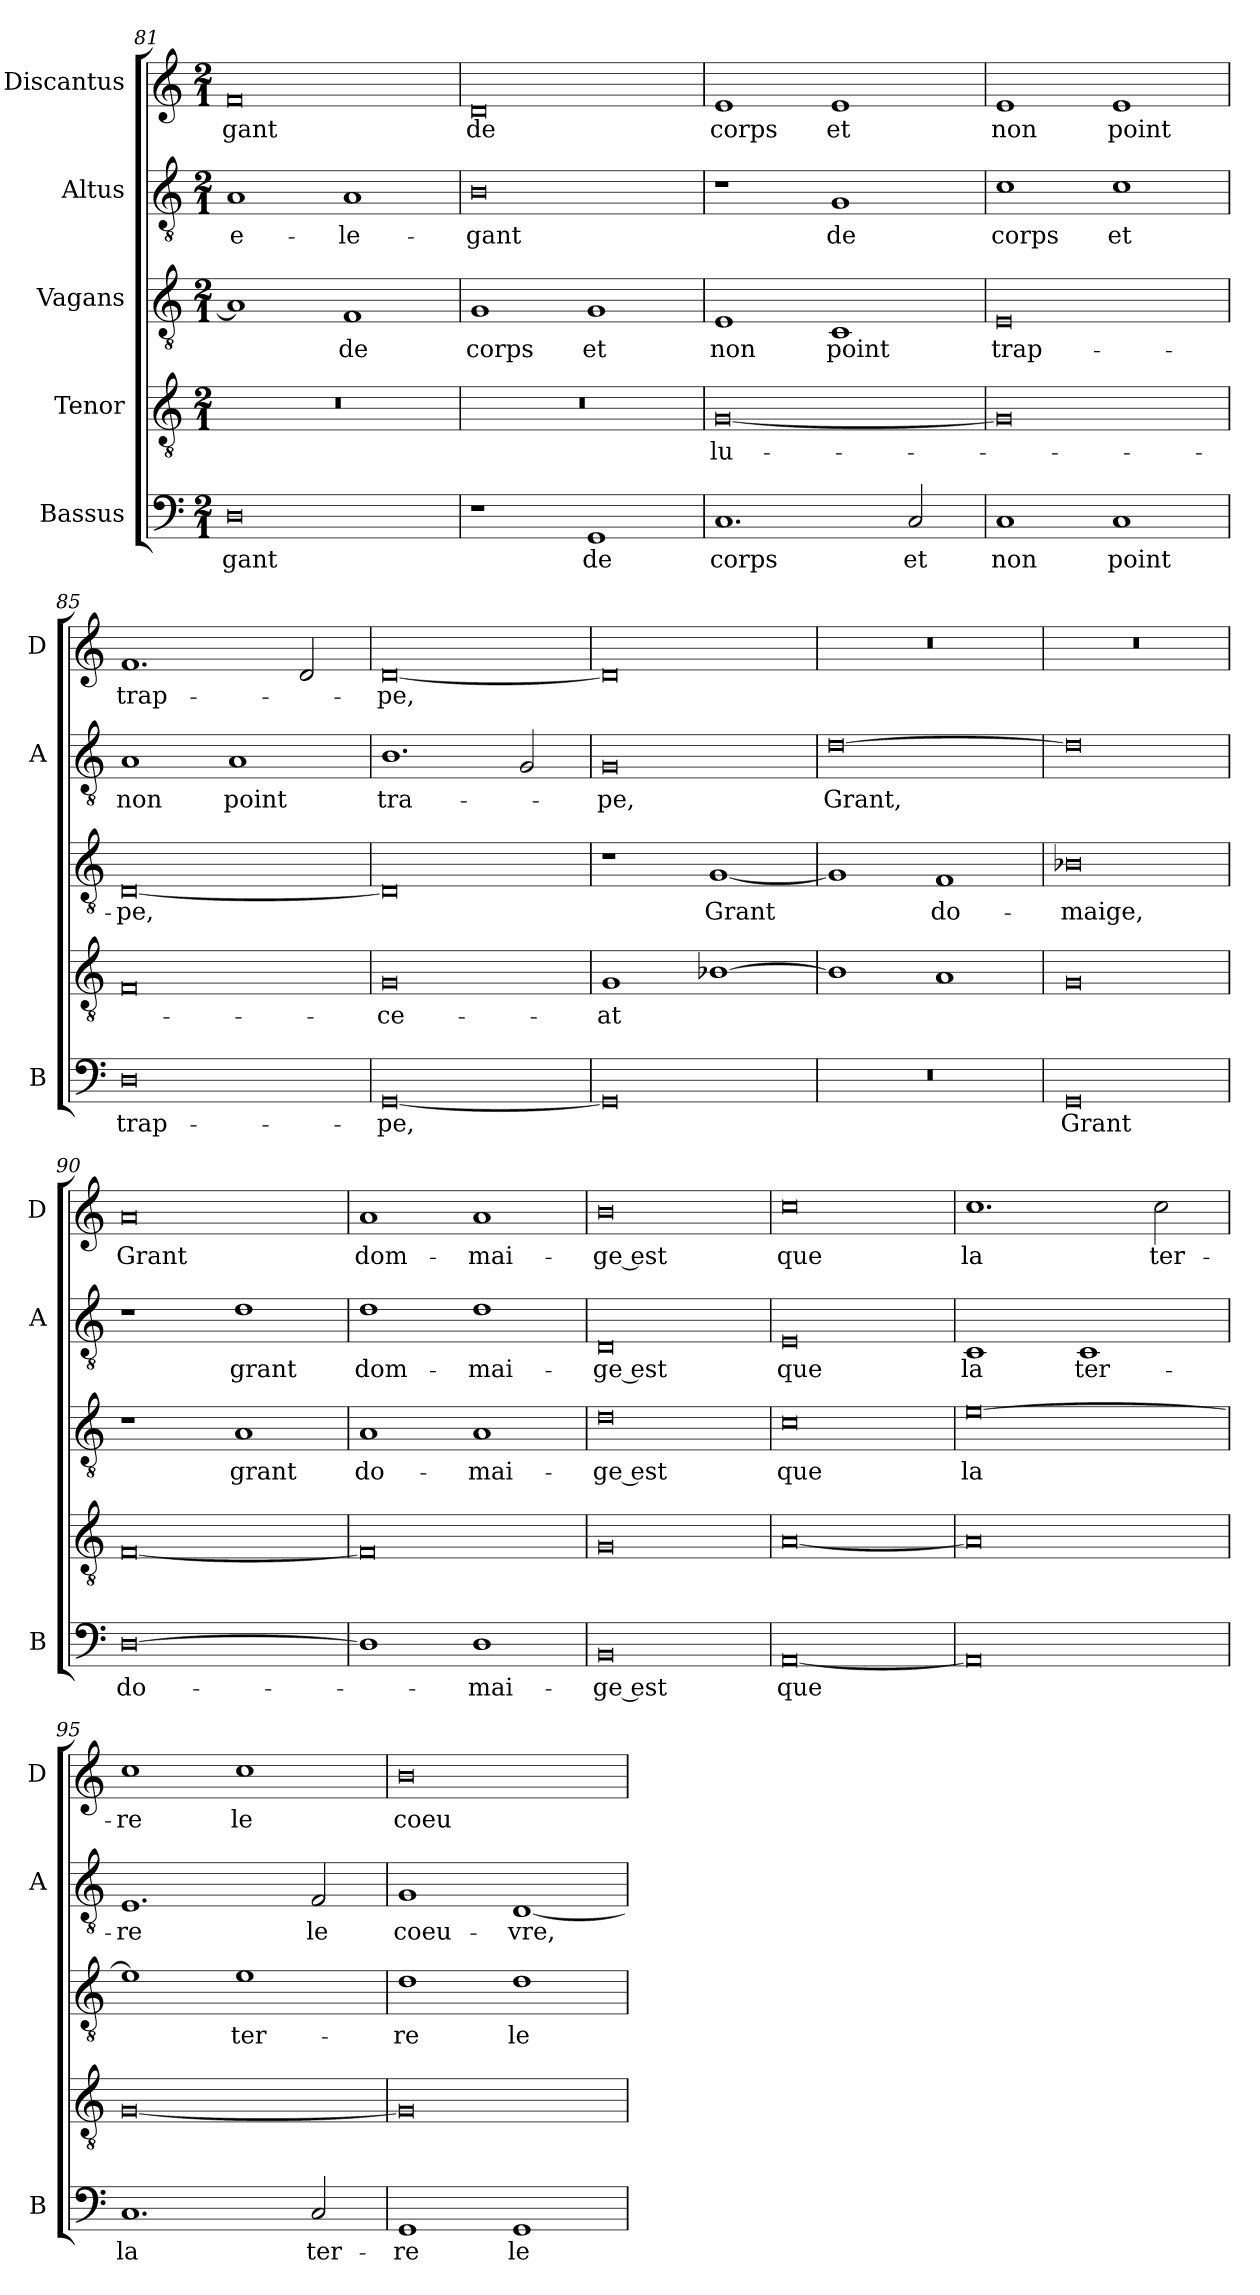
**kern	**text	**kern	**text	**kern	**text	**kern	**text	**kern	**text
*part5	*part5	*part4	*part4	*part3	*part3	*part2	*part2	*part1	*part1
*staff5	*staff5	*staff4	*staff4	*staff3	*staff3	*staff2	*staff2	*staff1	*staff1
*I"Bassus	*	*I"Tenor	*	*I"Vagans	*	*I"Altus	*	*I"Discantus	*
*I'B	*	*	*	*	*	*I'A	*	*I'D	*
*clefF4	*	*clefGv2	*	*clefGv2	*	*clefGv2	*	*clefG2	*
*k[]	*	*k[]	*	*k[]	*	*k[]	*	*k[]	*
*M2/1	*	*M2/1	*	*M2/1	*	*M2/1	*	*M2/1	*
=81	=81	=81	=81	=81	=81	=81	=81	=81	=81
0D	-gant	0r	.	1A]	.	1A	e-	0f	-gant
.	.	.	.	1F	de	1A	-le-	.	.
=82	=82	=82	=82	=82	=82	=82	=82	=82	=82
1r	.	0r	.	1G	corps	0B	-gant	0d	de
1GG	de	.	.	1G	et	.	.	.	.
=83	=83	=83	=83	=83	=83	=83	=83	=83	=83
1.C	corps	[0G	lu-	1E	non	1r	.	1e	corps
.	.	.	.	1C	point	1G	de	1e	et
2C/	et	.	.	.	.	.	.	.	.
=84	=84	=84	=84	=84	=84	=84	=84	=84	=84
1C	non	0G]	.	0E	trap-	1c	corps	1e	non
1C	point	.	.	.	.	1c	et	1e	point
=85	=85	=85	=85	=85	=85	=85	=85	=85	=85
0D	trap-	0F	.	[0D	-pe,	1A	non	1.f	trap-
.	.	.	.	.	.	1A	point	.	.
.	.	.	.	.	.	.	.	2d/	.
=86	=86	=86	=86	=86	=86	=86	=86	=86	=86
[0GG	-pe,	0G	-ce-	0D]	.	1.B	tra-	[0d	-pe,
.	.	.	.	.	.	2G/	.	.	.
=87	=87	=87	=87	=87	=87	=87	=87	=87	=87
0GG]	.	1G	-at	1r	.	0G	-pe,	0d]	.
.	.	[1B-X	.	[1G	Grant	.	.	.	.
=88	=88	=88	=88	=88	=88	=88	=88	=88	=88
0r	.	1B-]	.	1G]	.	[0d	Grant,	0r	.
.	.	1A	.	1F	do-	.	.	.	.
=89	=89	=89	=89	=89	=89	=89	=89	=89	=89
0GG	Grant	0G	.	0B-X	-maige,	0d]	.	0r	.
=90	=90	=90	=90	=90	=90	=90	=90	=90	=90
[0D	do-	[0F	.	1r	.	1r	.	0a	Grant
.	.	.	.	1A	grant	1d	grant	.	.
=91	=91	=91	=91	=91	=91	=91	=91	=91	=91
1D]	.	0F]	.	1A	do-	1d	dom-	1a	dom-
1D	-mai-	.	.	1A	-mai-	1d	-mai-	1a	-mai-
=92	=92	=92	=92	=92	=92	=92	=92	=92	=92
0BB	-ge est	0G	.	0d	-ge est	0D	-ge est	0b	-ge est
=93	=93	=93	=93	=93	=93	=93	=93	=93	=93
[0AA	que	[0A	.	0c	que	0E	que	0cc	que
=94	=94	=94	=94	=94	=94	=94	=94	=94	=94
0AA]	.	0A]	.	[0e	la	1C	la	1.cc	la
.	.	.	.	.	.	1C	ter-	.	.
.	.	.	.	.	.	.	.	2cc\	ter-
=95	=95	=95	=95	=95	=95	=95	=95	=95	=95
1.C	la	[0G	.	1e]	.	1.E	-re	1cc	-re
.	.	.	.	1e	ter-	.	.	1cc	le
2C/	ter-	.	.	.	.	2F/	le	.	.
=96	=96	=96	=96	=96	=96	=96	=96	=96	=96
1GG	-re	0G]	.	1d	-re	1G	coeu-	0b	coeu-
1GG	le	.	.	1d	le	[1D	-vre,	.	.
=	=	=	=	=	=	=	=	=	=
*-	*-	*-	*-	*-	*-	*-	*-	*-	*-
